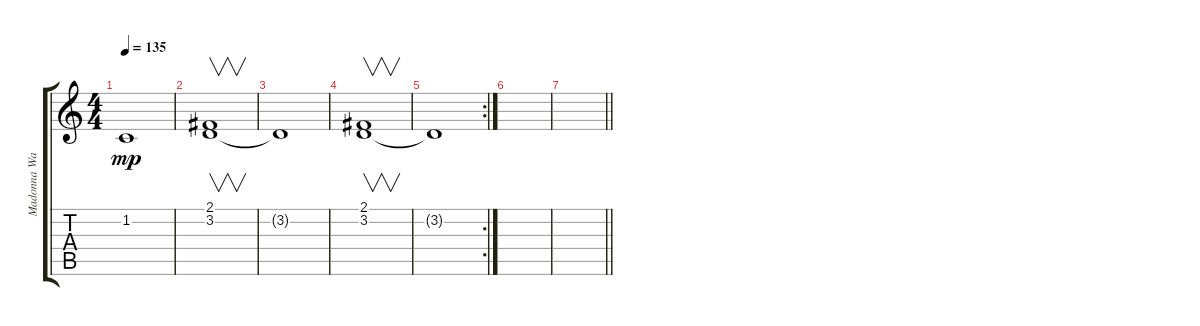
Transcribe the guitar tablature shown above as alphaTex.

\track ("Madonna Wayne Gacy" "Madonna Wa") {instrument drawbarorgan}
\staff {score tabs}
\tuning (E4 B3 G3 D3 A2 E2) {hide}
\ts (4 4)
\tempo 135
\clef g2
\ks c
1.2{t}.1{dy mp} |
(2.1 3.2).1{v} |
3.2{t}.1 |
(2.1 3.2).1{v} |
\rc 2
3.2{t}.1 |
|
\barLineRight lightlight
